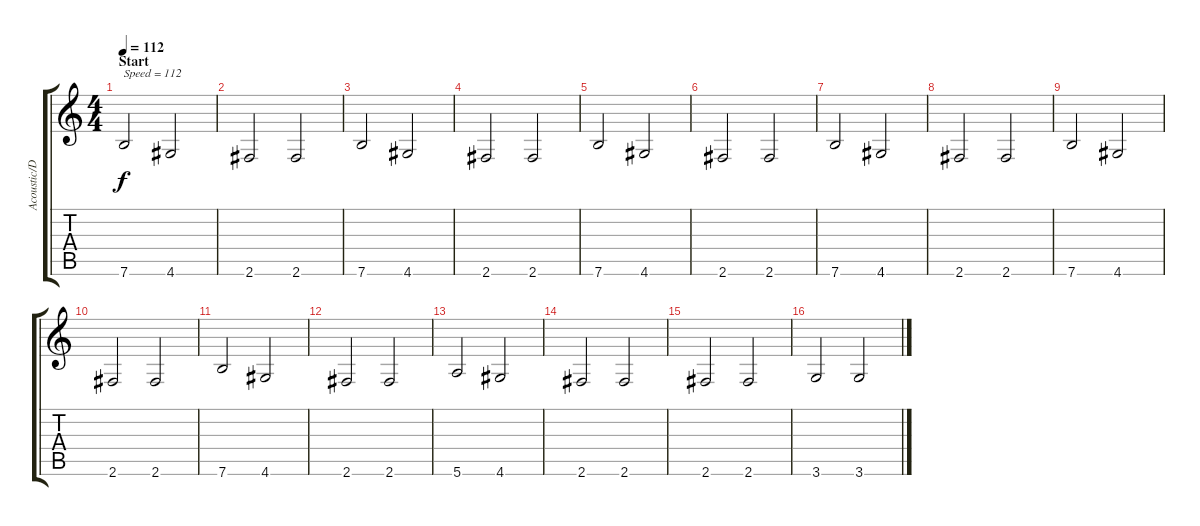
\track ("Acoustic/Distorted Guitar" "Acoustic/D") {instrument acousticguitarsteel}
\staff {score tabs}
\tuning (E4 B3 G3 D3 A2 E2) {hide}
\ts (4 4)
\section ("" "Start")
\tempo 112
\clef g2
\ks c
7.6.2{txt "Speed = 112" dy f instrument acousticguitarsteel} 4.6.2 |
2.6.2 2.6.2 |
7.6.2 4.6.2 |
2.6.2 2.6.2 |
7.6.2 4.6.2 |
2.6.2 2.6.2 |
7.6.2 4.6.2 |
2.6.2 2.6.2 |
7.6.2 4.6.2 |
2.6.2 2.6.2 |
7.6.2 4.6.2 |
2.6.2 2.6.2 |
5.6.2 4.6.2 |
2.6.2 2.6.2 |
2.6.2 2.6.2 |
3.6.2 3.6.2
